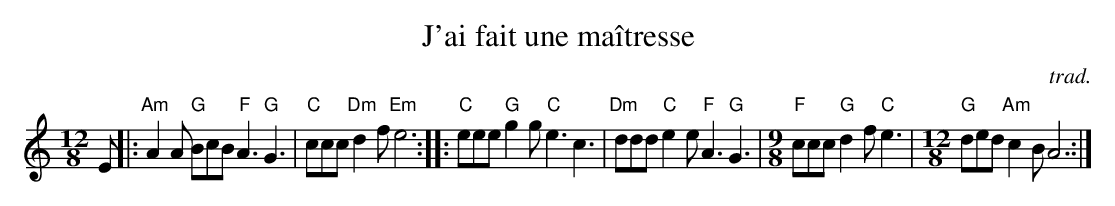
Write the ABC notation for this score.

X:1
T: J'ai fait une ma\^itresse
O: trad.
M: 12/8
L: 1/8
K: Am
E \
|: "Am"A2A "G"BcB "F"A3 "G"G3 | "C"ccc "Dm"d2f "Em"e6 :|\
|: "C"eee "G"g2g "C"e3 c3 | "Dm"ddd "C"e2e "F"A3 "G"G3 |\
[M:9/8]\
"F"ccc "G"d2f "C"e3 |[M:12/8] "G"ded "Am"c2B A6 :|
